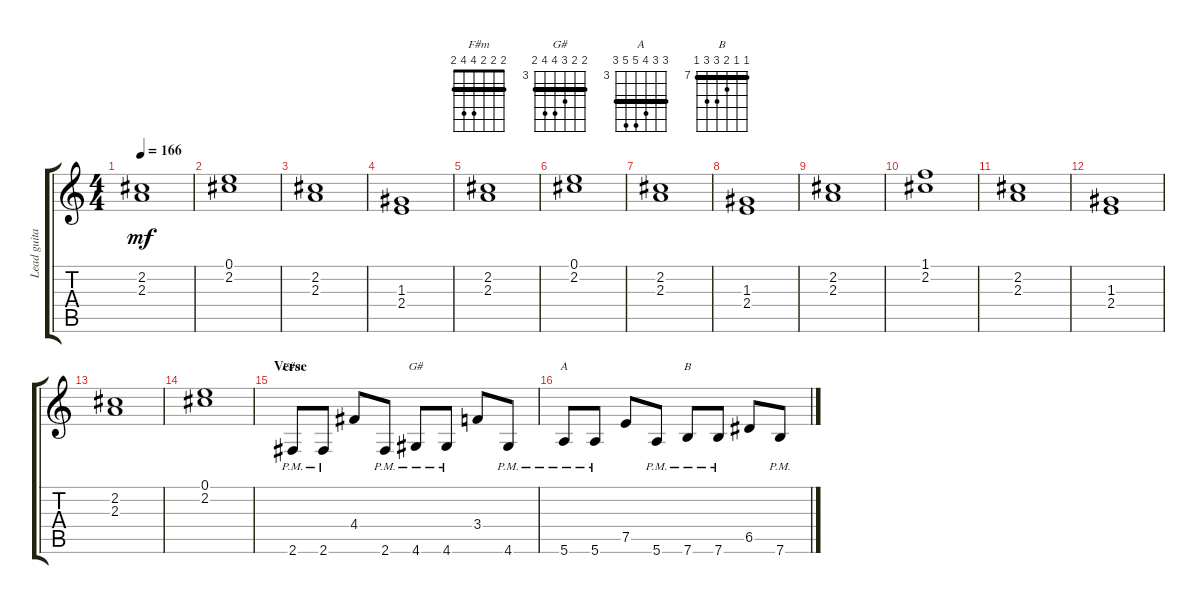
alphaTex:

\track ("Lead guitar" "Lead guita") {instrument electricguitarjazz}
\staff {score tabs}
\tuning (E4 B3 G3 D3 A2 E2) {hide}
\chord ("F#m" 2 2 2 4 4 2) {barre 2}
\chord ("G#" 4 4 5 6 6 4) {firstfret 3 barre 4}
\chord ("A" 5 5 6 7 7 5) {firstfret 3 barre 5}
\chord ("B" 7 7 8 9 9 7) {firstfret 7 barre 7}
\ts (4 4)
\tempo 166
\clef g2
\ks c
(2.2 2.3).1{dy mf instrument electricguitarjazz} |
(0.1 2.2).1 |
(2.2 2.3).1 |
(1.3 2.4).1 |
(2.2 2.3).1 |
(0.1 2.2).1 |
(2.2 2.3).1 |
(1.3 2.4).1 |
(2.2 2.3).1 |
(1.1 2.2).1 |
(2.2 2.3).1 |
(1.3 2.4).1 |
(2.2 2.3).1 |
(0.1 2.2).1 |
\section ("" "Verse")
2.6{pm}.8{ch "F#m"} 2.6{pm}.8 4.4.8 2.6{pm}.8 4.6{pm}.8{ch "G#"} 4.6{pm}.8 3.4.8 4.6{pm}.8 |
5.6{pm}.8{ch "A"} 5.6{pm}.8 7.5.8 5.6{pm}.8 7.6{pm}.8{ch "B"} 7.6{pm}.8 6.5.8 7.6{pm}.8
